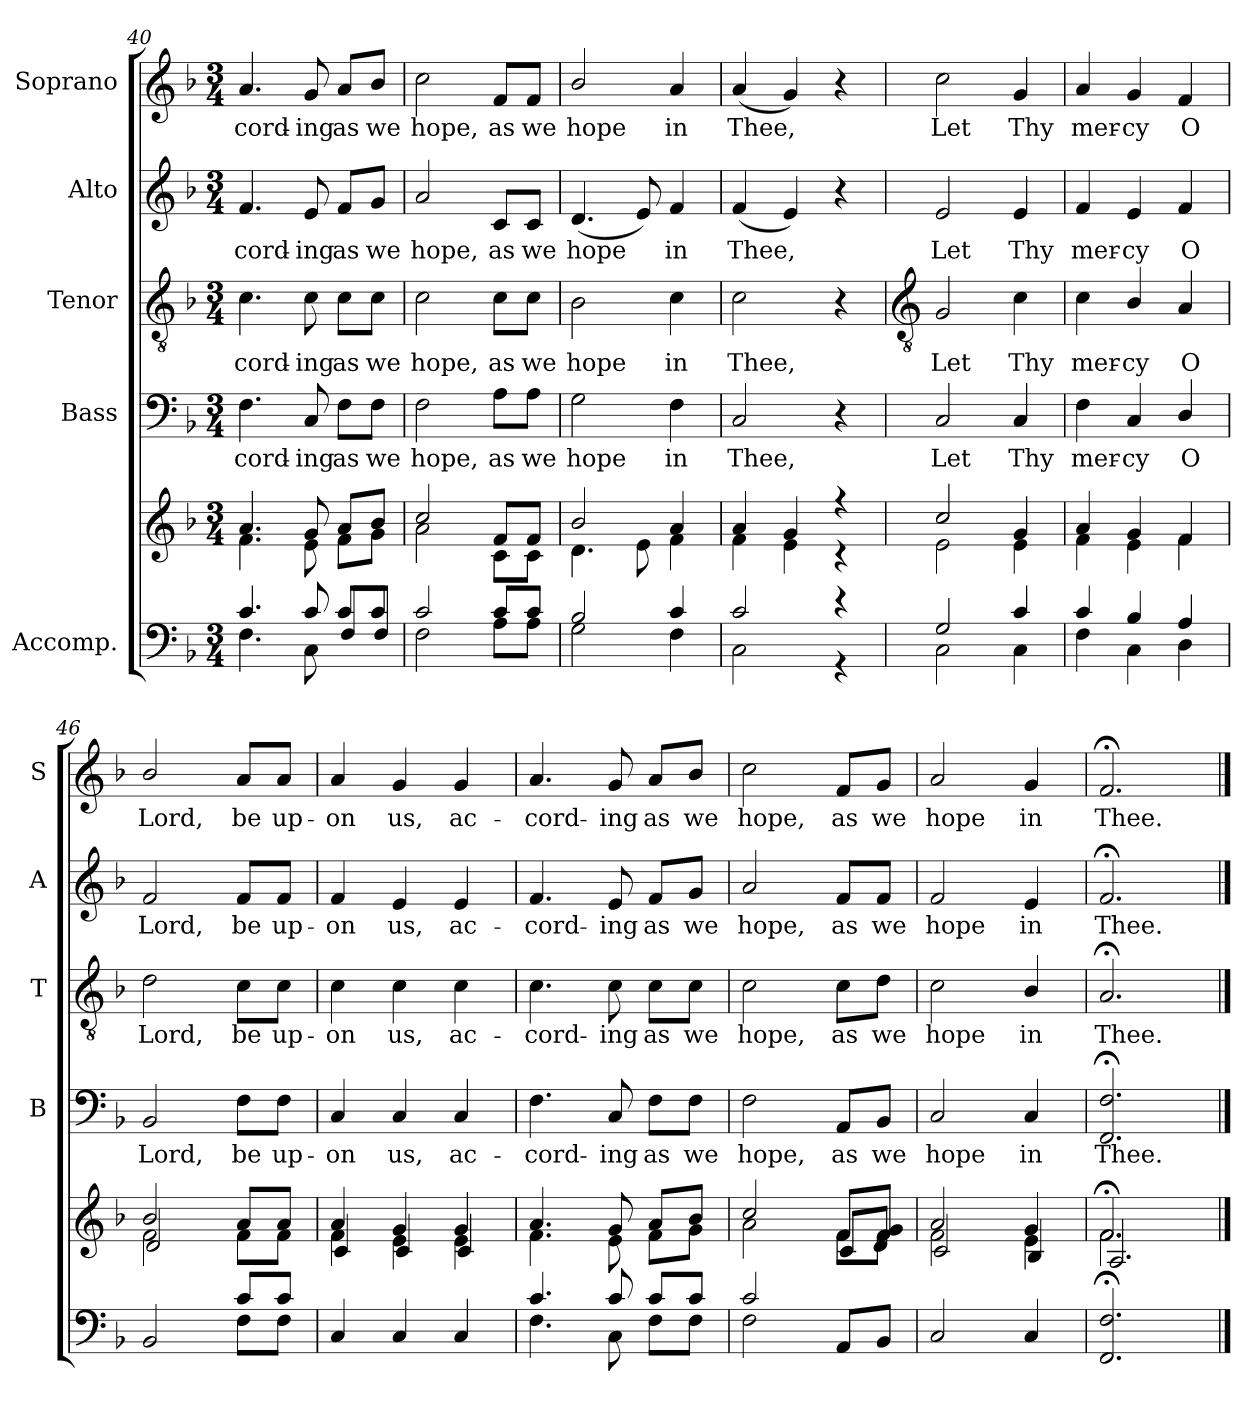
**kern	**kern	**kern	**text	**kern	**text	**kern	**text	**kern	**text
*part5	*part5	*part4	*part4	*part3	*part3	*part2	*part2	*part1	*part1
*staff6	*staff5	*staff4	*staff4	*staff3	*staff3	*staff2	*staff2	*staff1	*staff1
*I"Accomp.	*	*I"Bass	*	*I"Tenor	*	*I"Alto	*	*I"Soprano	*
*	*	*I'B	*	*I'T	*	*I'A	*	*I'S	*
*clefF4	*clefG2	*clefF4	*	*clefGv2	*	*clefG2	*	*clefG2	*
*k[b-]	*k[b-]	*k[b-]	*	*k[b-]	*	*k[b-]	*	*k[b-]	*
*F:	*F:	*F:	*	*F:	*	*F:	*	*F:	*
*M3/4	*M3/4	*M3/4	*	*M3/4	*	*M3/4	*	*M3/4	*
=40	=40	=40	=40	=40	=40	=40	=40	=40	=40
*^	*^	*	*	*	*	*	*	*	*
!	!	!	!	!	!LO:LY:b	!	!LO:LY:b	!	!LO:LY:b	!	!LO:LY:b
4.c	4.F	4.a	4.f	4.F	-cord-	4.c	-cord-	4.f	-cord-	4.a	-cord-
!	!	!	!	!	!LO:LY:b	!	!LO:LY:b	!	!LO:LY:b	!	!LO:LY:b
8c	8C\	8g	8e	8C	-ing	8c	-ing	8e	-ing	8g	-ing
!	!	!	!	!	!LO:LY:b	!	!LO:LY:b	!	!LO:LY:b	!	!LO:LY:b
8cL	8FL	8aL	8fL	8F\L	as	8c\L	as	8f/L	as	8a/L	as
!	!	!	!	!	!LO:LY:b	!	!LO:LY:b	!	!LO:LY:b	!	!LO:LY:b
8cJ	8F/J	8b-J	8gJ	8F\J	we	8c\J	we	8g/J	we	8b-/J	we
=41	=41	=41	=41	=41	=41	=41	=41	=41	=41	=41	=41
!	!	!	!	!	!LO:LY:b	!	!LO:LY:b	!	!LO:LY:b	!	!LO:LY:b
2c	2F	2cc	2a\	2F	hope,	2c	hope,	2a	hope,	2cc	hope,
!	!	!	!	!	!LO:LY:b	!	!LO:LY:b	!	!LO:LY:b	!	!LO:LY:b
8cL	8AL	8fL	8cL	8A\L	as	8c\L	as	8c/L	as	8f/L	as
!	!	!	!	!	!LO:LY:b	!	!LO:LY:b	!	!LO:LY:b	!	!LO:LY:b
8cJ	8AJ	8fJ	8cJ	8A\J	we	8c\J	we	8c/J	we	8f/J	we
=42	=42	=42	=42	=42	=42	=42	=42	=42	=42	=42	=42
!	!	!	!	!	!LO:LY:b	!	!LO:LY:b	!	!LO:LY:b	!	!LO:LY:b
2B-	2G	2b-/	4.d\	2G	hope	2B-	hope	(<4.d	hope	2b-/	hope
.	.	.	8e\	.	.	.	.	8e)	.	.	.
!	!	!	!	!	!LO:LY:b	!	!LO:LY:b	!	!LO:LY:b	!	!LO:LY:b
4c	4F	4a	4f	4F	in	4c	in	4f	in	4a	in
=43	=43	=43	=43	=43	=43	=43	=43	=43	=43	=43	=43
!	!	!	!	!	!LO:LY:b	!	!LO:LY:b	!	!LO:LY:b	!	!LO:LY:b
2c	2C\	4a	4f	2C	Thee,	2c	Thee,	(<4f	Thee,	(<4a	Thee,
.	.	4g	4e	.	.	.	.	4e)	.	4g)	.
4r	4r	4r	4r	4r	.	4r	.	4r	.	4r	.
!!LO:LB:g=z
=44	=44	=44	=44	=44	=44	=44	=44	=44	=44	=44	=44
*	*	*	*	*	*	*clefGv2	*	*	*	*	*
!	!	!	!	!	!LO:LY:b	!	!LO:LY:b	!	!LO:LY:b	!	!LO:LY:b
2G	2C\	2cc/	2e	2C	Let	2G	Let	2e	Let	2cc	Let
!	!	!	!	!	!LO:LY:b	!	!LO:LY:b	!	!LO:LY:b	!	!LO:LY:b
4c	4C\	4g	4e	4C	Thy	4c	Thy	4e	Thy	4g	Thy
=45	=45	=45	=45	=45	=45	=45	=45	=45	=45	=45	=45
!	!	!	!	!	!LO:LY:b	!	!LO:LY:b	!	!LO:LY:b	!	!LO:LY:b
4c	4F	4a	4f	4F	mer-	4c	mer-	4f	mer-	4a	mer-
!	!	!	!	!	!LO:LY:b	!	!LO:LY:b	!	!LO:LY:b	!	!LO:LY:b
4B-	4C\	4g	4e	4C	-cy	4B-/	-cy	4e	-cy	4g	-cy
!	!	!	!	!	!LO:LY:b	!	!LO:LY:b	!	!LO:LY:b	!	!LO:LY:b
4A	4D	4f	4f	4D/	O	4A	O	4f	O	4f	O
=46	=46	=46	=46	=46	=46	=46	=46	=46	=46	=46	=46
*	*	*	*^	*	*	*	*	*	*	*	*
!	!	!	!	!	!	!LO:LY:b	!	!LO:LY:b	!	!LO:LY:b	!	!LO:LY:b
2ryy	2BB-	2b-/	2f	2d/	2BB-	Lord,	2d	Lord,	2f	Lord,	2b-/	Lord,
!	!	!	!	!	!	!LO:LY:b	!	!LO:LY:b	!	!LO:LY:b	!	!LO:LY:b
8cL	8FL	8aL	8fL	4ryy	8F\L	be	8c\L	be	8f/L	be	8a/L	be
!	!	!	!	!	!	!LO:LY:b	!	!LO:LY:b	!	!LO:LY:b	!	!LO:LY:b
8cJ	8FJ	8aJ	8fJ	.	8F\J	up-	8c\J	up-	8f/J	up-	8a/J	up-
=47	=47	=47	=47	=47	=47	=47	=47	=47	=47	=47	=47	=47
!	!	!	!	!	!	!LO:LY:b	!	!LO:LY:b	!	!LO:LY:b	!	!LO:LY:b
*v	*v	*	*	*	*	*	*	*	*	*	*	*
4C/	4a	4f	4c/	4C	-on	4c	-on	4f	-on	4a	-on
!	!	!	!	!	!LO:LY:b	!	!LO:LY:b	!	!LO:LY:b	!	!LO:LY:b
4C/	4g	4e	4c/	4C	us,	4c	us,	4e	us,	4g	us,
!	!	!	!	!	!LO:LY:b	!	!LO:LY:b	!	!LO:LY:b	!	!LO:LY:b
4C	4g	4e	4c/	4C	ac-	4c	ac-	4e	ac-	4g	ac-
=48	=48	=48	=48	=48	=48	=48	=48	=48	=48	=48	=48
*^	*	*	*	*	*	*	*	*	*	*	*
!	!	!	!	!	!	!LO:LY:b	!	!LO:LY:b	!	!LO:LY:b	!	!LO:LY:b
*	*	*	*v	*v	*	*	*	*	*	*	*	*
4.c	4.F	4.a	4.f	4.F	-cord-	4.c	-cord-	4.f	-cord-	4.a	-cord-
!	!	!	!	!	!LO:LY:b	!	!LO:LY:b	!	!LO:LY:b	!	!LO:LY:b
8c	8C\	8g	8e	8C	-ing	8c	-ing	8e	-ing	8g	-ing
!	!	!	!	!	!LO:LY:b	!	!LO:LY:b	!	!LO:LY:b	!	!LO:LY:b
8cL	8FL	8aL	8fL	8F\L	as	8c\L	as	8f/L	as	8a/L	as
!	!	!	!	!	!LO:LY:b	!	!LO:LY:b	!	!LO:LY:b	!	!LO:LY:b
8cJ	8FJ	8b-J	8gJ	8F\J	we	8c\J	we	8g/J	we	8b-/J	we
=49	=49	=49	=49	=49	=49	=49	=49	=49	=49	=49	=49
*	*	*	*^	*	*	*	*	*	*	*	*
!	!	!	!	!	!	!LO:LY:b	!	!LO:LY:b	!	!LO:LY:b	!	!LO:LY:b
2c	2F	2cc/	2a	2ryy	2F	hope,	2c	hope,	2a	hope,	2cc	hope,
!	!	!	!	!	!	!LO:LY:b	!	!LO:LY:b	!	!LO:LY:b	!	!LO:LY:b
4ryy	8AAL	8fL	8fL	8c/L	8AA/L	as	8c\L	as	8f/L	as	8f/L	as
!	!	!	!	!	!	!LO:LY:b	!	!LO:LY:b	!	!LO:LY:b	!	!LO:LY:b
.	8BB-J	8f 8gJ	8fJ	8d/J	8BB-/J	we	8d\J	we	8f/J	we	8g/J	we
=50	=50	=50	=50	=50	=50	=50	=50	=50	=50	=50	=50	=50
!	!	!	!	!	!	!LO:LY:b	!	!LO:LY:b	!	!LO:LY:b	!	!LO:LY:b
*v	*v	*	*	*	*	*	*	*	*	*	*	*
2C/	2a	2f	2c/	2C	hope	2c	hope	2f	hope	2a	hope
!	!	!	!	!	!LO:LY:b	!	!LO:LY:b	!	!LO:LY:b	!	!LO:LY:b
4C/	4g	4e	4B-/	4C	in	4B-/	in	4e	in	4g	in
=51	=51	=51	=51	=51	=51	=51	=51	=51	=51	=51	=51
!	!	!	!	!	!LO:LY:b	!	!LO:LY:b	!	!LO:LY:b	!	!LO:LY:b
2.FF; 2.F;	2.f;<	2.f	2.A/	2.FF;< 2.F;<	Thee.	2.A;<	Thee.	2.f;<	Thee.	2.f;<	Thee.
*	*v	*v	*v	*	*	*	*	*	*	*	*
==	==	==	==	==	==	==	==	==	==
*-	*-	*-	*-	*-	*-	*-	*-	*-	*-
